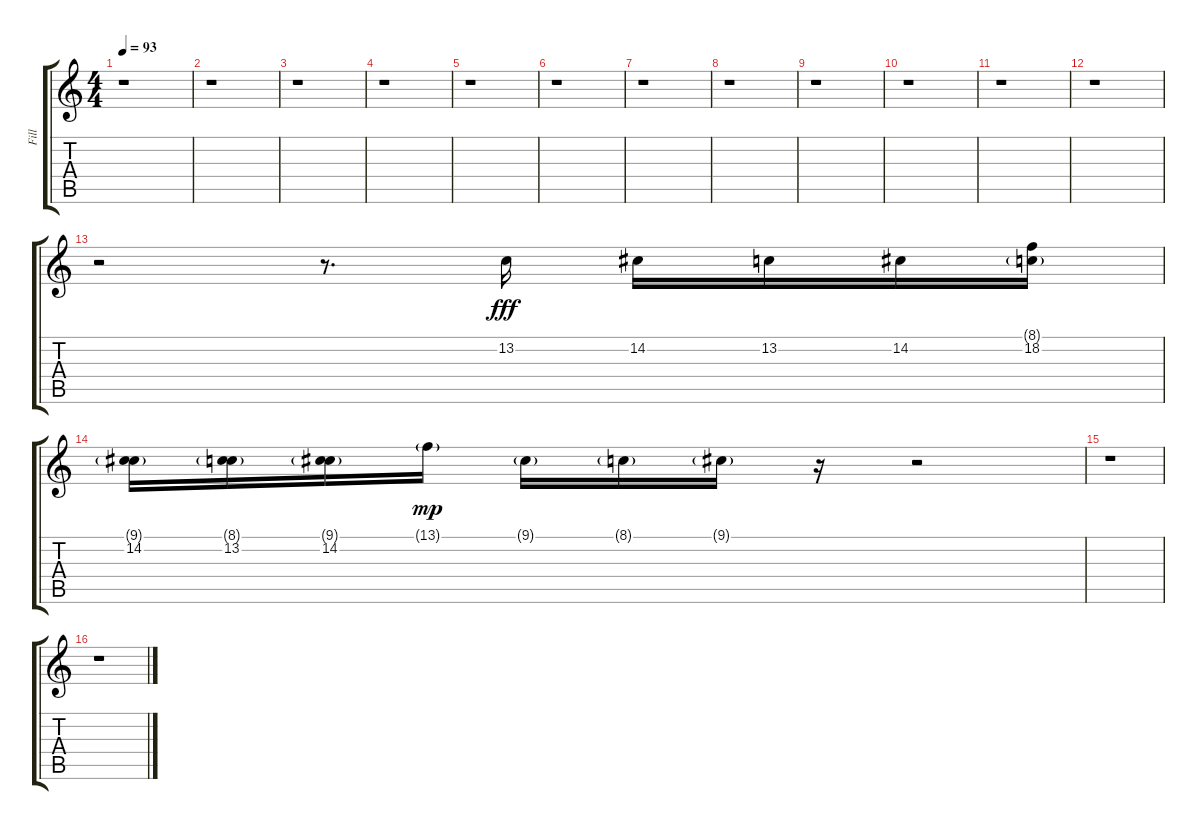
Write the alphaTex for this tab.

\track ("Fill" "Fill") {instrument lead5charang}
\staff {score tabs}
\tuning (E4 B3 G3 D3 A2 E2) {hide}
\ts (4 4)
\tempo 93
\clef g2
\ks c
r.1{dy mp} |
r.1 |
r.1 |
r.1 |
r.1 |
r.1 |
r.1 |
r.1 |
r.1 |
r.1 |
r.1 |
r.1 |
r.2 r.8{d} 13.2.16{dy fff} 14.2.16 13.2.16 14.2.16 (8.1{g} 18.2).16 |
(9.1{g} 14.2).16 (8.1{g} 13.2).16 (9.1{g} 14.2).16 13.1{g}.16{dy mp} 9.1{g}.16 8.1{g}.16 9.1{g}.16 r.16 r.2 |
r.1 |
r.1
